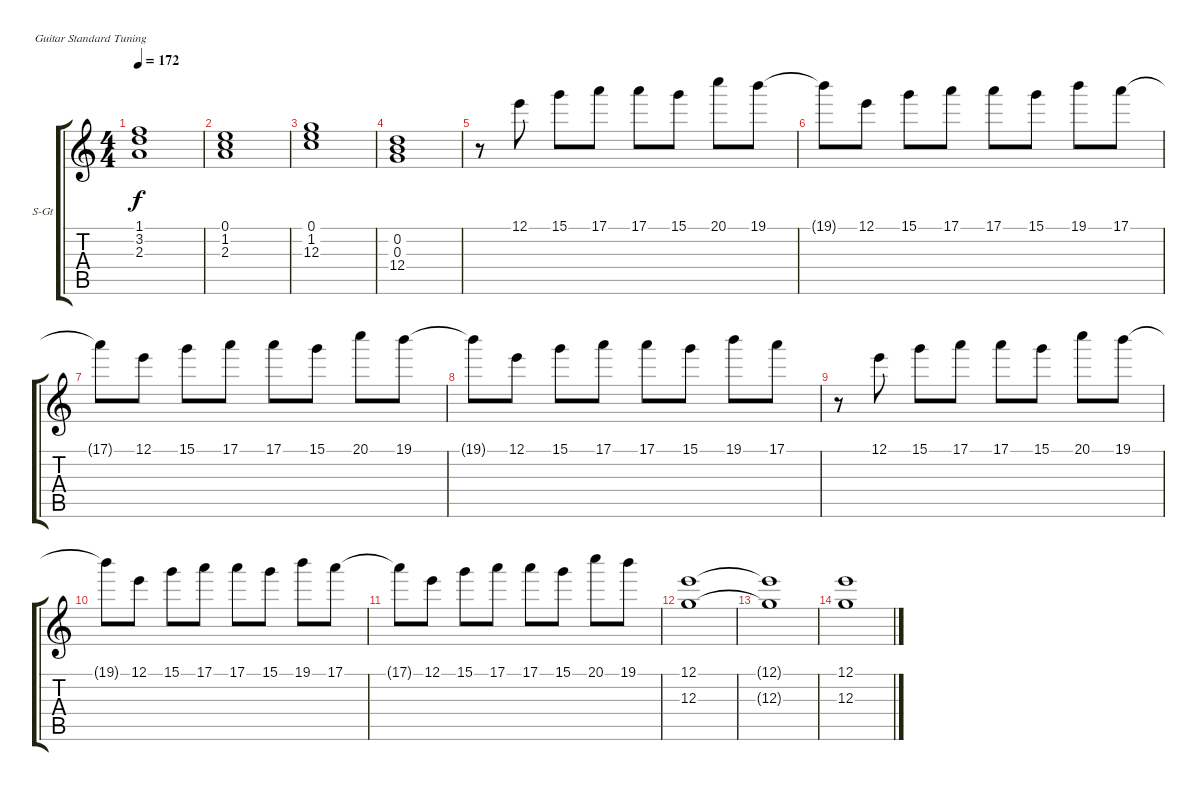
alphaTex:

\bracketExtendMode groupsimilarinstruments
\firstSystemTrackNameOrientation horizontal
\otherSystemsTrackNameOrientation horizontal
\track ("Frederic Helmer" "S-Gt") {instrument stringensemble1}
\staff {score tabs}
\tuning (E4 B3 G3 D3 A2 E2)
\displaytranspose 12
\ts (4 4)
\tempo 172
\clef g2
\ks c
(1.1 3.2 2.3).1{dy f} |
(0.1 1.2 2.3).1 |
(0.1 1.2 12.3).1 |
(0.2 0.3 12.4).1 |
r.8 12.1.8 15.1.8 17.1.8 17.1.8 15.1.8 20.1.8 19.1.8 |
19.1{t}.8 12.1.8 15.1.8 17.1.8 17.1.8 15.1.8 19.1.8 17.1.8 |
17.1{t}.8 12.1.8 15.1.8 17.1.8 17.1.8 15.1.8 20.1.8 19.1.8 |
19.1{t}.8 12.1.8 15.1.8 17.1.8 17.1.8 15.1.8 19.1.8 17.1.8 |
r.8 12.1.8 15.1.8 17.1.8 17.1.8 15.1.8 20.1.8 19.1.8 |
19.1{t}.8 12.1.8 15.1.8 17.1.8 17.1.8 15.1.8 19.1.8 17.1.8 |
17.1{t}.8 12.1.8 15.1.8 17.1.8 17.1.8 15.1.8 20.1.8 19.1.8 |
(12.1 12.3).1 |
(12.1{t} 12.3{t}).1 |
(12.1 12.3).1
